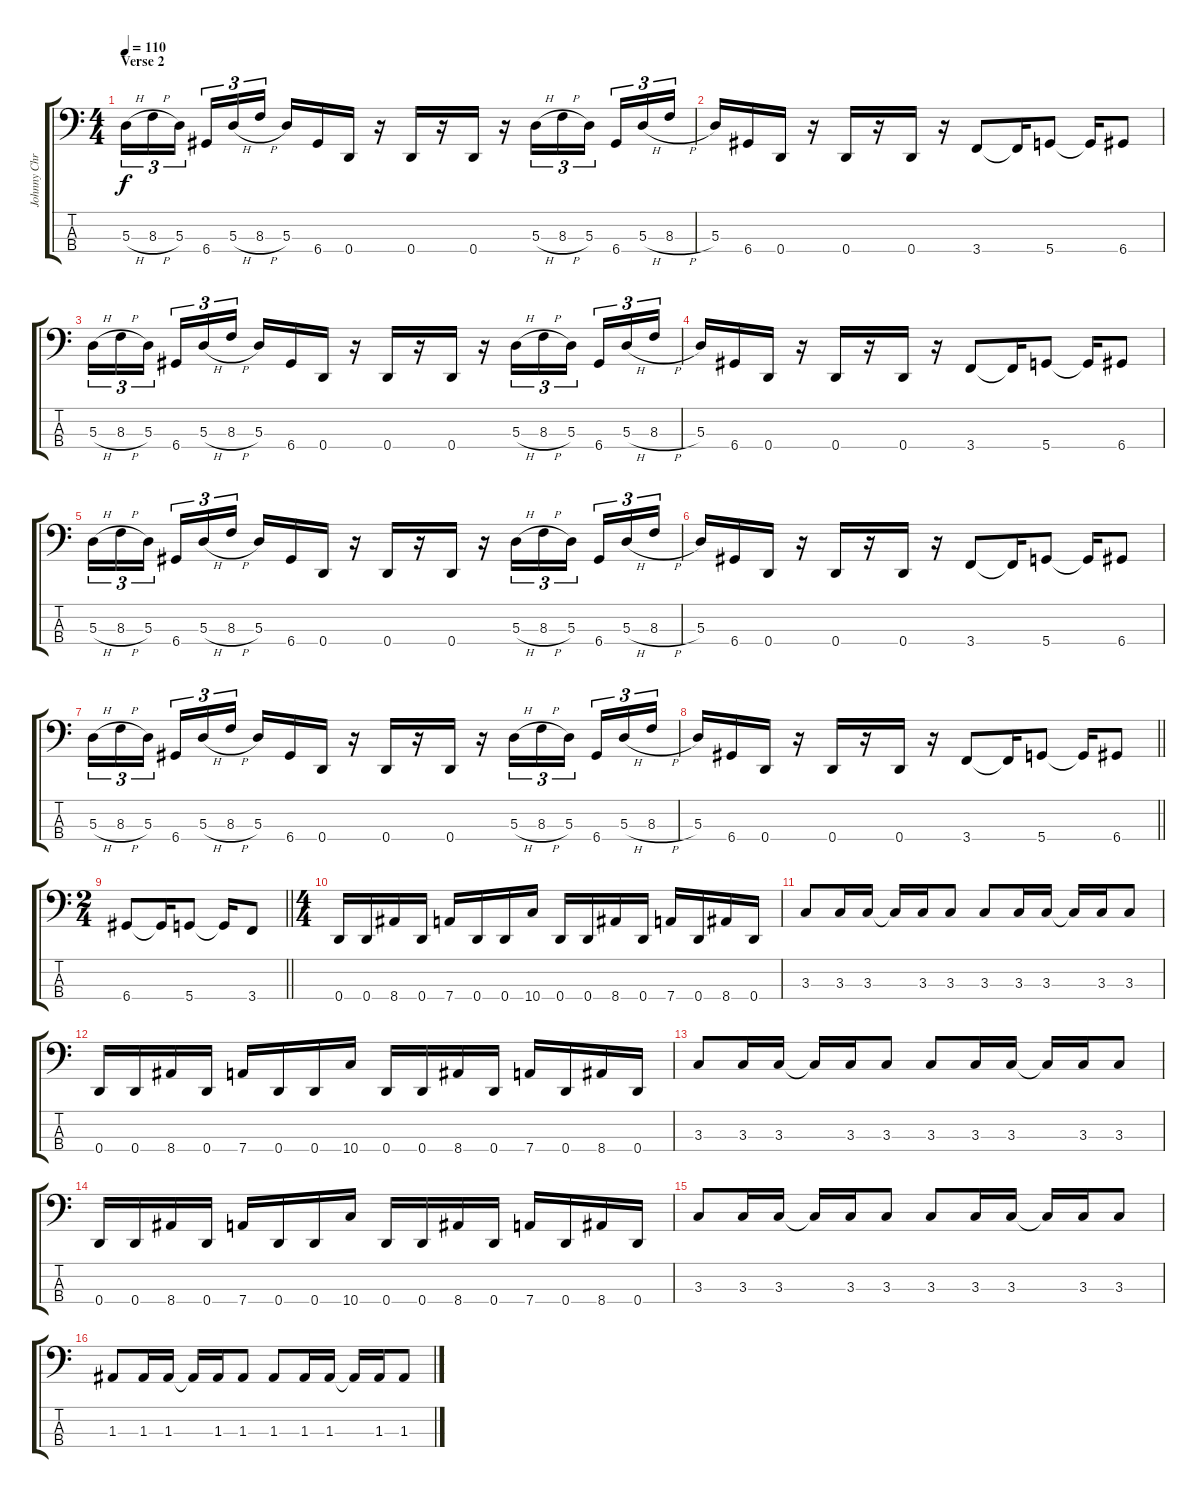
\track ("Johnny Christ" "Johnny Chr") {instrument electricbasspick}
\staff {score tabs}
\tuning (G2 D2 A1 D1) {hide}
\ts (4 4)
\section ("" "Verse 2")
\tempo 110
\clef f4
\ks c
5.3{h}.16{tu (3 2) dy f} 8.3{h}.16{tu (3 2)} 5.3.16{tu (3 2) beam splitsecondary} 6.4.16{tu (3 2)} 5.3{h}.16{tu (3 2)} 8.3{h}.16{tu (3 2)} 5.3.16 6.4.16 0.4.16 r.16 0.4.16 r.16 0.4.16 r.16 5.3{h}.16{tu (3 2)} 8.3{h}.16{tu (3 2)} 5.3.16{tu (3 2) beam splitsecondary} 6.4.16{tu (3 2)} 5.3{h}.16{tu (3 2)} 8.3{h}.16{tu (3 2)} |
5.3.16 6.4.16 0.4.16 r.16 0.4.16 r.16 0.4.16 r.16 3.4.8 3.4{t}.16 5.4.8 5.4{t}.16 6.4.8 |
5.3{h}.16{tu (3 2)} 8.3{h}.16{tu (3 2)} 5.3.16{tu (3 2) beam splitsecondary} 6.4.16{tu (3 2)} 5.3{h}.16{tu (3 2)} 8.3{h}.16{tu (3 2)} 5.3.16 6.4.16 0.4.16 r.16 0.4.16 r.16 0.4.16 r.16 5.3{h}.16{tu (3 2)} 8.3{h}.16{tu (3 2)} 5.3.16{tu (3 2) beam splitsecondary} 6.4.16{tu (3 2)} 5.3{h}.16{tu (3 2)} 8.3{h}.16{tu (3 2)} |
5.3.16 6.4.16 0.4.16 r.16 0.4.16 r.16 0.4.16 r.16 3.4.8 3.4{t}.16 5.4.8 5.4{t}.16 6.4.8 |
5.3{h}.16{tu (3 2)} 8.3{h}.16{tu (3 2)} 5.3.16{tu (3 2) beam splitsecondary} 6.4.16{tu (3 2)} 5.3{h}.16{tu (3 2)} 8.3{h}.16{tu (3 2)} 5.3.16 6.4.16 0.4.16 r.16 0.4.16 r.16 0.4.16 r.16 5.3{h}.16{tu (3 2)} 8.3{h}.16{tu (3 2)} 5.3.16{tu (3 2) beam splitsecondary} 6.4.16{tu (3 2)} 5.3{h}.16{tu (3 2)} 8.3{h}.16{tu (3 2)} |
5.3.16 6.4.16 0.4.16 r.16 0.4.16 r.16 0.4.16 r.16 3.4.8 3.4{t}.16 5.4.8 5.4{t}.16 6.4.8 |
5.3{h}.16{tu (3 2)} 8.3{h}.16{tu (3 2)} 5.3.16{tu (3 2) beam splitsecondary} 6.4.16{tu (3 2)} 5.3{h}.16{tu (3 2)} 8.3{h}.16{tu (3 2)} 5.3.16 6.4.16 0.4.16 r.16 0.4.16 r.16 0.4.16 r.16 5.3{h}.16{tu (3 2)} 8.3{h}.16{tu (3 2)} 5.3.16{tu (3 2) beam splitsecondary} 6.4.16{tu (3 2)} 5.3{h}.16{tu (3 2)} 8.3{h}.16{tu (3 2)} |
\barLineRight lightlight
5.3.16 6.4.16 0.4.16 r.16 0.4.16 r.16 0.4.16 r.16 3.4.8 3.4{t}.16 5.4.8 5.4{t}.16 6.4.8 |
\ts (2 4)
\barLineRight lightlight
6.4.8 6.4{t}.16 5.4.8 5.4{t}.16 3.4.8 |
\ts (4 4)
0.4.16 0.4.16 8.4.16 0.4.16 7.4.16 0.4.16 0.4.16 10.4.16 0.4.16 0.4.16 8.4.16 0.4.16 7.4.16 0.4.16 8.4.16 0.4.16 |
3.3.8 3.3.16 3.3.16 3.3{t}.16 3.3.16 3.3.8 3.3.8 3.3.16 3.3.16 3.3{t}.16 3.3.16 3.3.8 |
0.4.16 0.4.16 8.4.16 0.4.16 7.4.16 0.4.16 0.4.16 10.4.16 0.4.16 0.4.16 8.4.16 0.4.16 7.4.16 0.4.16 8.4.16 0.4.16 |
3.3.8 3.3.16 3.3.16 3.3{t}.16 3.3.16 3.3.8 3.3.8 3.3.16 3.3.16 3.3{t}.16 3.3.16 3.3.8 |
0.4.16 0.4.16 8.4.16 0.4.16 7.4.16 0.4.16 0.4.16 10.4.16 0.4.16 0.4.16 8.4.16 0.4.16 7.4.16 0.4.16 8.4.16 0.4.16 |
3.3.8 3.3.16 3.3.16 3.3{t}.16 3.3.16 3.3.8 3.3.8 3.3.16 3.3.16 3.3{t}.16 3.3.16 3.3.8 |
1.3.8 1.3.16 1.3.16 1.3{t}.16 1.3.16 1.3.8 1.3.8 1.3.16 1.3.16 1.3{t}.16 1.3.16 1.3.8
